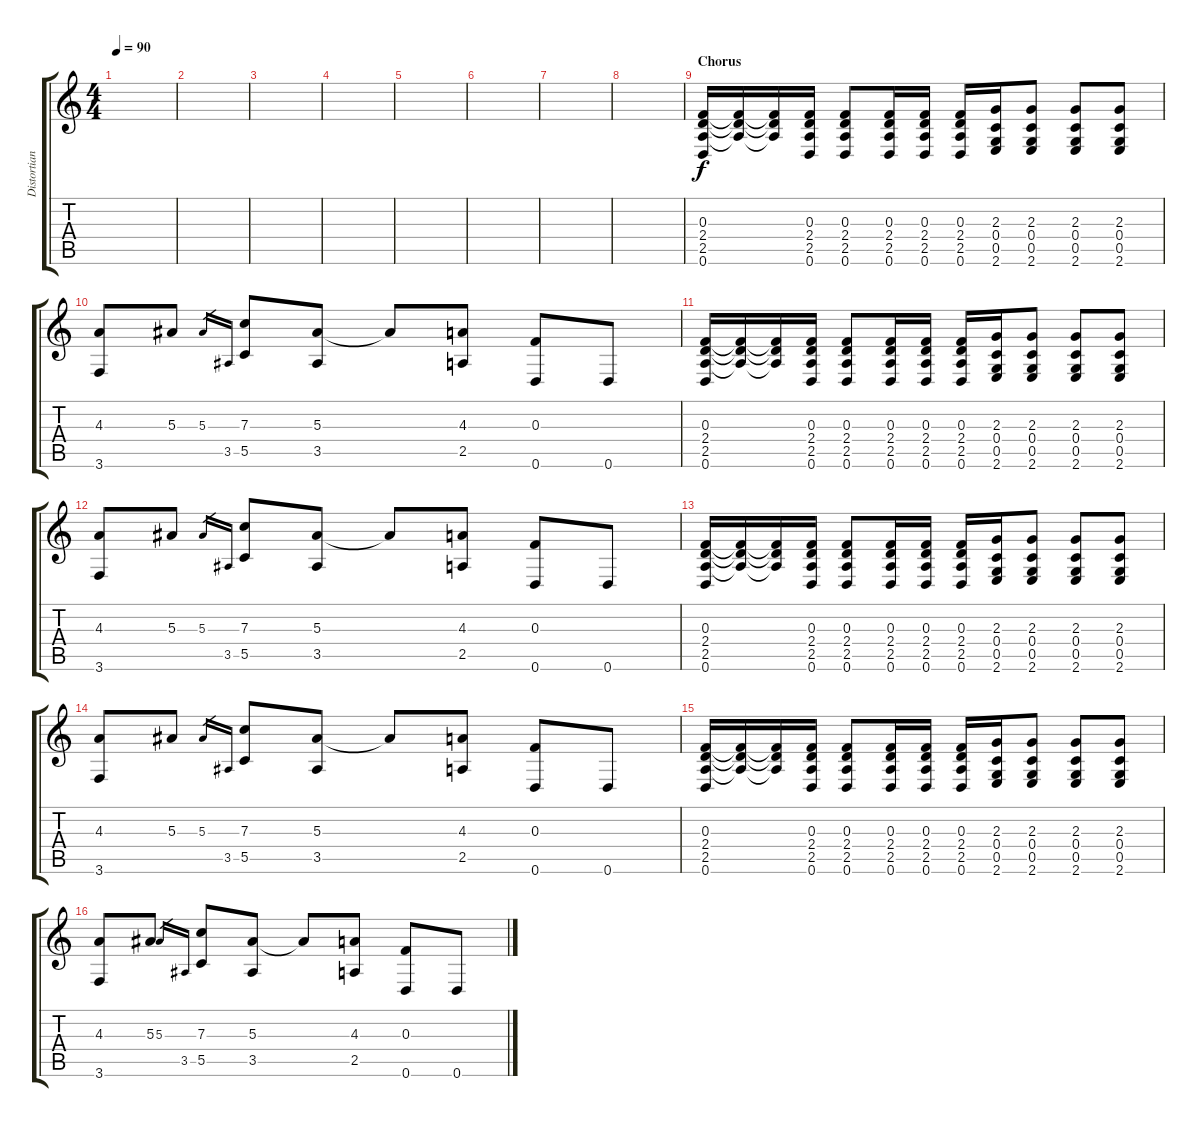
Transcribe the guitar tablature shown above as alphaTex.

\track ("Distortian Guitar" "Distortian") {instrument distortionguitar}
\staff {score tabs}
\tuning (D4 A3 F3 C3 G2 D2) {hide}
\ts (4 4)
\tempo 90
\clef g2
\ks c
|
|
|
|
|
|
|
|
\section ("" "Chorus")
(0.3 2.4 2.5 0.6).16 (0.3{t} 2.4{t} 2.5{t}).16 (0.3{t} 2.4{t} 2.5{t}).16 (0.3 2.4 2.5 0.6).16 (0.3 2.4 2.5 0.6).8 (0.3 2.4 2.5 0.6).16 (0.3 2.4 2.5 0.6).16 (0.3 2.4 2.5 0.6).16 (2.3 0.4 0.5 2.6).16 (2.3 0.4 0.5 2.6).8 (2.3 0.4 0.5 2.6).8 (2.3 0.4 0.5 2.6).8 |
(4.3 3.6).8 5.3.8 5.3.16{gr} 3.5.16{gr} (7.3 5.5).8 (5.3 3.5).8 5.3{t}.8 (4.3 2.5).8 (0.3 0.6).8 0.6.8 |
(0.3 2.4 2.5 0.6).16 (0.3{t} 2.4{t} 2.5{t}).16 (0.3{t} 2.4{t} 2.5{t}).16 (0.3 2.4 2.5 0.6).16 (0.3 2.4 2.5 0.6).8 (0.3 2.4 2.5 0.6).16 (0.3 2.4 2.5 0.6).16 (0.3 2.4 2.5 0.6).16 (2.3 0.4 0.5 2.6).16 (2.3 0.4 0.5 2.6).8 (2.3 0.4 0.5 2.6).8 (2.3 0.4 0.5 2.6).8 |
(4.3 3.6).8 5.3.8 5.3.16{gr} 3.5.16{gr} (7.3 5.5).8 (5.3 3.5).8 5.3{t}.8 (4.3 2.5).8 (0.3 0.6).8 0.6.8 |
(0.3 2.4 2.5 0.6).16 (0.3{t} 2.4{t} 2.5{t}).16 (0.3{t} 2.4{t} 2.5{t}).16 (0.3 2.4 2.5 0.6).16 (0.3 2.4 2.5 0.6).8 (0.3 2.4 2.5 0.6).16 (0.3 2.4 2.5 0.6).16 (0.3 2.4 2.5 0.6).16 (2.3 0.4 0.5 2.6).16 (2.3 0.4 0.5 2.6).8 (2.3 0.4 0.5 2.6).8 (2.3 0.4 0.5 2.6).8 |
(4.3 3.6).8 5.3.8 5.3.16{gr} 3.5.16{gr} (7.3 5.5).8 (5.3 3.5).8 5.3{t}.8 (4.3 2.5).8 (0.3 0.6).8 0.6.8 |
(0.3 2.4 2.5 0.6).16 (0.3{t} 2.4{t} 2.5{t}).16 (0.3{t} 2.4{t} 2.5{t}).16 (0.3 2.4 2.5 0.6).16 (0.3 2.4 2.5 0.6).8 (0.3 2.4 2.5 0.6).16 (0.3 2.4 2.5 0.6).16 (0.3 2.4 2.5 0.6).16 (2.3 0.4 0.5 2.6).16 (2.3 0.4 0.5 2.6).8 (2.3 0.4 0.5 2.6).8 (2.3 0.4 0.5 2.6).8 |
(4.3 3.6).8 5.3.8 5.3.16{gr} 3.5.16{gr} (7.3 5.5).8 (5.3 3.5).8 5.3{t}.8 (4.3 2.5).8 (0.3 0.6).8 0.6.8
